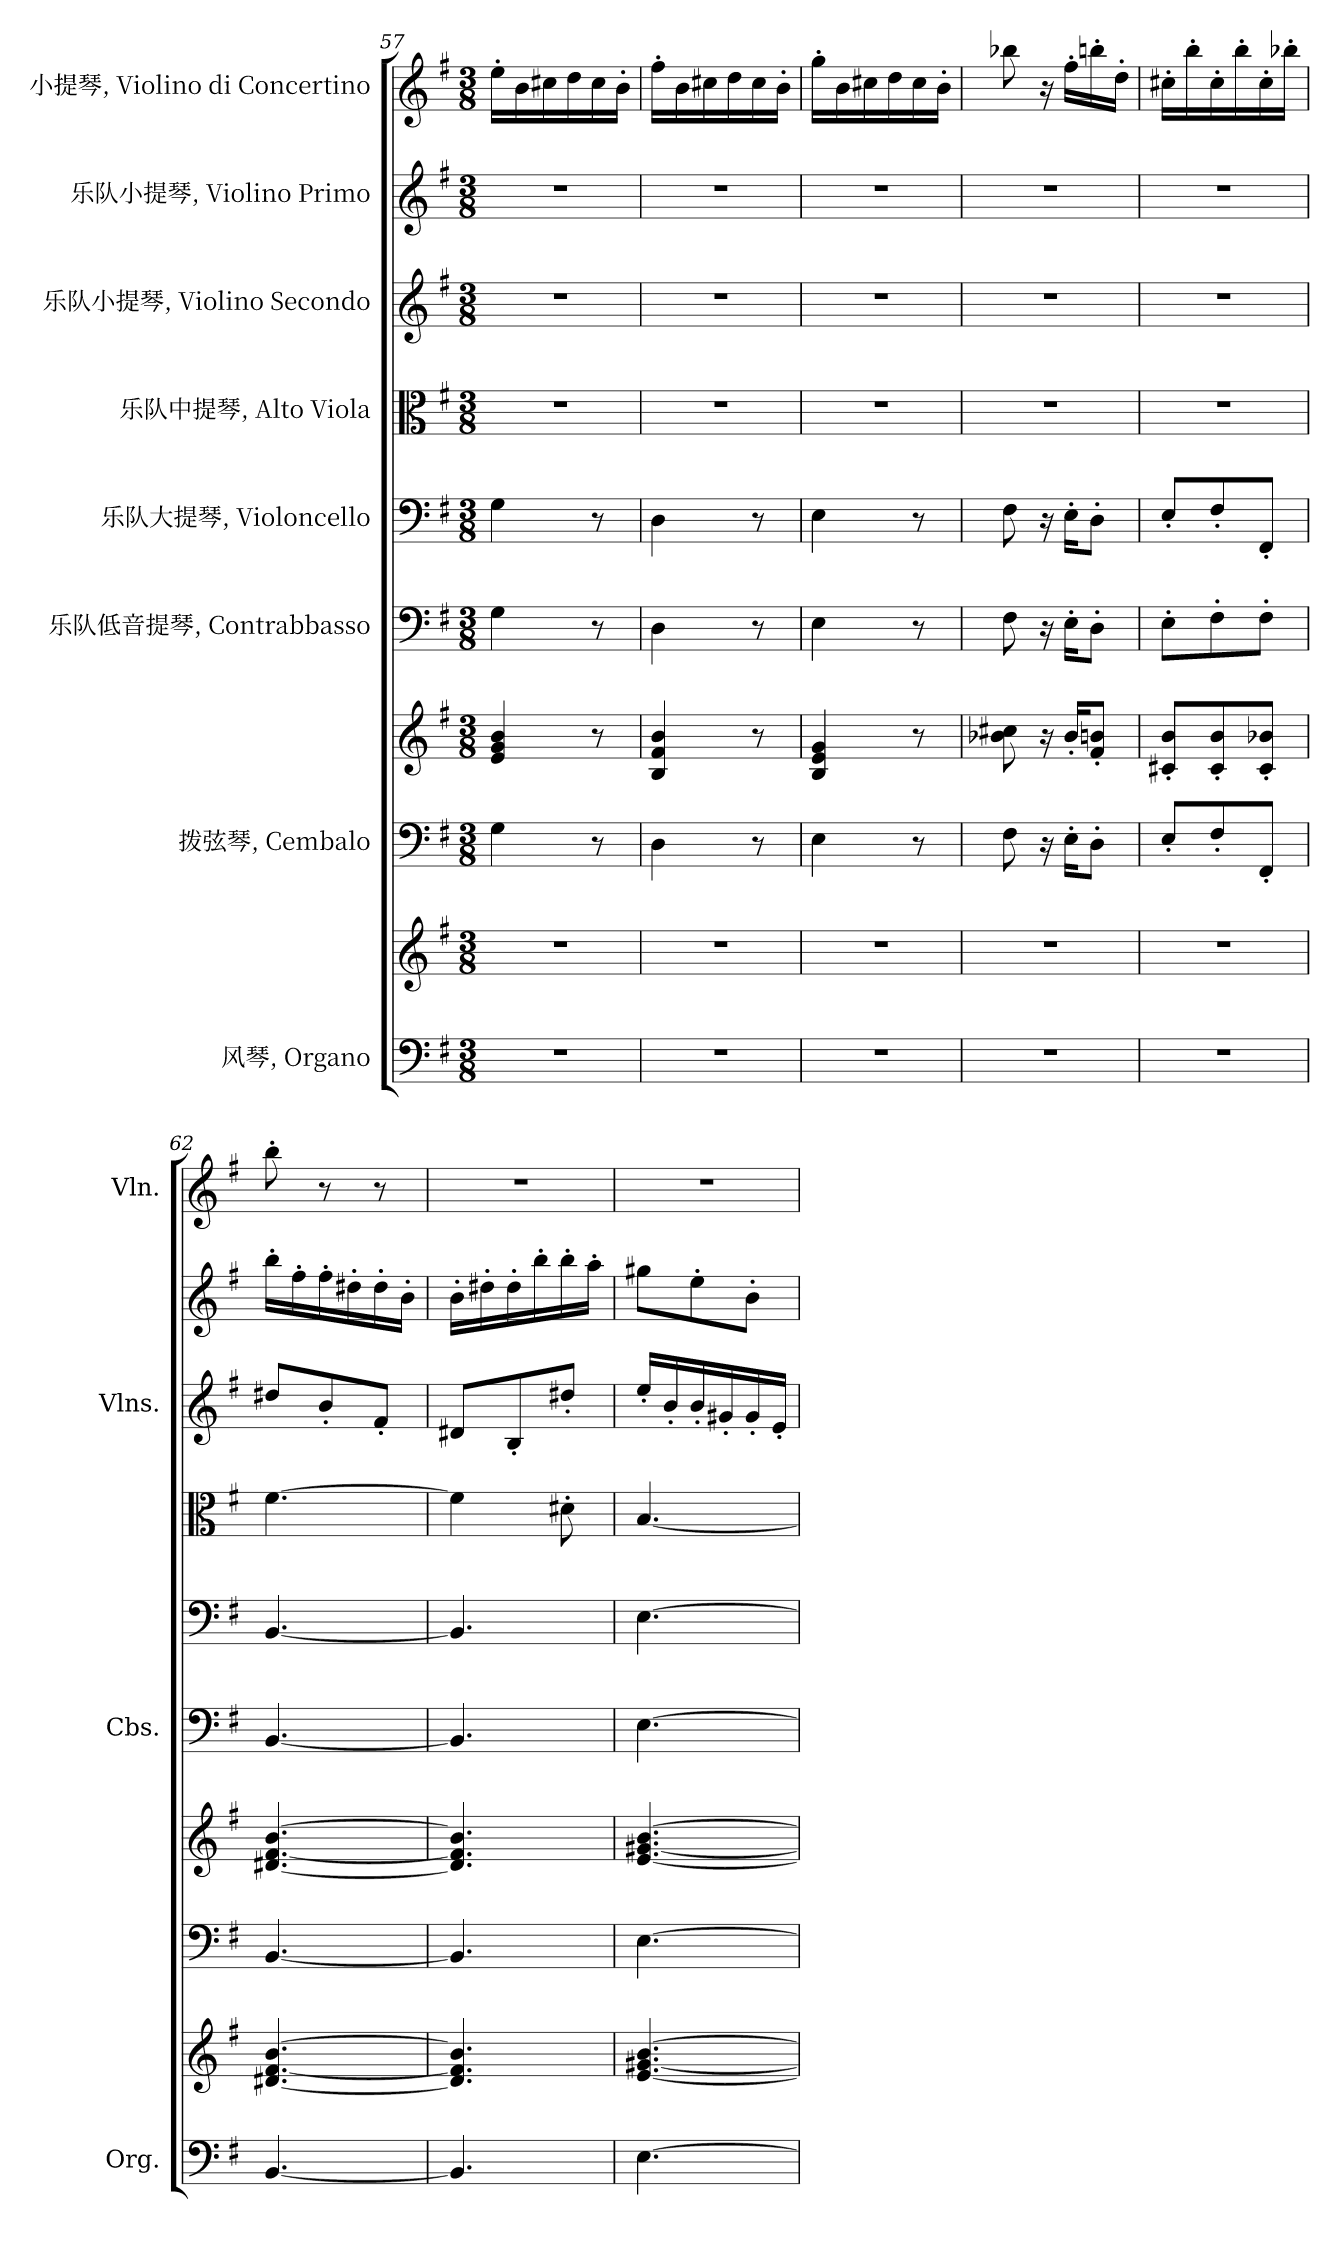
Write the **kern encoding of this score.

**kern	**kern	**kern	**kern	**kern	**kern	**kern	**kern	**kern	**kern
*part8	*part8	*part7	*part7	*part6	*part5	*part4	*part3	*part2	*part1
*staff10	*staff9	*staff8	*staff7	*staff6	*staff5	*staff4	*staff3	*staff2	*staff1
*I"风琴, Organo	*	*I"拨弦琴, Cembalo	*	*I"乐队低音提琴, Contrabbasso	*I"乐队大提琴, Violoncello	*I"乐队中提琴, Alto Viola	*I"乐队小提琴, Violino Secondo	*I"乐队小提琴, Violino Primo	*I"小提琴, Violino di Concertino
*I'Org.	*	*	*	*I'Cbs.	*	*	*I'Vlns.	*	*I'Vln.
*clefF4	*clefG2	*clefF4	*clefG2	*clefF4	*clefF4	*clefC3	*clefG2	*clefG2	*clefG2
*	*	*	*	*ITrd7c12	*	*	*	*	*
*k[f#]	*k[f#]	*k[f#]	*k[f#]	*k[f#]	*k[f#]	*k[f#]	*k[f#]	*k[f#]	*k[f#]
*M3/8	*M3/8	*M3/8	*M3/8	*M3/8	*M3/8	*M3/8	*M3/8	*M3/8	*M3/8
=57	=57	=57	=57	=57	=57	=57	=57	=57	=57
4.r	4.r	4G\	4e/ 4g/ 4b/	4GG\	4G\	4.r	4.r	4.r	16ee'\LL
.	.	.	.	.	.	.	.	.	16b\
.	.	.	.	.	.	.	.	.	16cc#X\
.	.	.	.	.	.	.	.	.	16dd\
.	.	8r	8r	8r	8r	.	.	.	16cc#\
.	.	.	.	.	.	.	.	.	16b'\JJ
=58	=58	=58	=58	=58	=58	=58	=58	=58	=58
4.r	4.r	4D\	4B/ 4f#/ 4b/	4DD\	4D\	4.r	4.r	4.r	16ff#'\LL
.	.	.	.	.	.	.	.	.	16b\
.	.	.	.	.	.	.	.	.	16cc#X\
.	.	.	.	.	.	.	.	.	16dd\
.	.	8r	8r	8r	8r	.	.	.	16cc#\
.	.	.	.	.	.	.	.	.	16b'\JJ
=59	=59	=59	=59	=59	=59	=59	=59	=59	=59
4.r	4.r	4E\	4B/ 4e/ 4g/	4EE\	4E\	4.r	4.r	4.r	16gg'\LL
.	.	.	.	.	.	.	.	.	16b\
*	*	*	*	*	*	*	*	*	*MM113
.	.	.	.	.	.	.	.	.	16cc#X\
*	*	*	*	*	*	*	*	*	*MM112
.	.	.	.	.	.	.	.	.	16dd\
*	*	*	*	*	*	*	*	*	*MM111
.	.	8r	8r	8r	8r	.	.	.	16cc#\
*	*	*	*	*	*	*	*	*	*MM98
.	.	.	.	.	.	.	.	.	16b'\JJ
=60	=60	=60	=60	=60	=60	=60	=60	=60	=60
4.r	4.r	8F#\	8b-X\ 8cc#X\	8FF#\	8F#\	4.r	4.r	4.r	8bb-X\
*	*	*	*	*	*	*	*	*	*MM114
.	.	16r	16r	16r	16r	.	.	.	16r
.	.	16E'\KL	16b-'/KL	16EE'\KL	16E'\KL	.	.	.	16ff#'\LL
.	.	8D'\J	8f#/' 8bn/'J	8DD'\J	8D'\J	.	.	.	16bbn'\
.	.	.	.	.	.	.	.	.	16dd'\JJ
!!LO:PB:g=z
=61	=61	=61	=61	=61	=61	=61	=61	=61	=61
4.r	4.r	8E'/L	8c#X/' 8b/'L	8EE'\L	8E'/L	4.r	4.r	4.r	16cc#X'\LL
.	.	.	.	.	.	.	.	.	16bb'\
.	.	8F#'/	8c#/' 8b/'	8FF#'\	8F#'/	.	.	.	16cc#'\
.	.	.	.	.	.	.	.	.	16bb'\
.	.	8FF#'/J	8c#/' 8b-X/'J	8FF#'\J	8FF#'/J	.	.	.	16cc#'\
.	.	.	.	.	.	.	.	.	16bb-X'\JJ
=62	=62	=62	=62	=62	=62	=62	=62	=62	=62
[4.BB/	[4.d#X/ [4.f#/ [4.b/	[4.BB/	[4.d#X/ [4.f#/ [4.b/	[4.BBB/	[4.BB/	[4.f#\	8dd#X/L	16bb'\LL	8bb'\
.	.	.	.	.	.	.	.	16ff#'\	.
.	.	.	.	.	.	.	8b'/	16ff#'\	8r
.	.	.	.	.	.	.	.	16dd#X'\	.
.	.	.	.	.	.	.	8f#'/J	16dd#'\	8r
.	.	.	.	.	.	.	.	16b'\JJ	.
=63	=63	=63	=63	=63	=63	=63	=63	=63	=63
4.BB/]	4.d#/] 4.f#/] 4.b/]	4.BB/]	4.d#/] 4.f#/] 4.b/]	4.BBB/]	4.BB/]	4f#\]	8d#X/L	16b'\LL	4.r
.	.	.	.	.	.	.	.	16dd#X'\	.
.	.	.	.	.	.	.	8B'/	16dd#'\	.
.	.	.	.	.	.	.	.	16bb'\	.
.	.	.	.	.	.	8d#X'\	8dd#X'/J	16bb'\	.
.	.	.	.	.	.	.	.	16aa'\JJ	.
=64	=64	=64	=64	=64	=64	=64	=64	=64	=64
[4.E\	[4.e/ [4.g#X/ [4.b/	[4.E\	[4.e/ [4.g#X/ [4.b/	[4.EE\	[4.E\	[4.B/	16ee'/LL	8gg#X\L	4.r
.	.	.	.	.	.	.	16b'/	.	.
.	.	.	.	.	.	.	16b'/	8ee'\	.
.	.	.	.	.	.	.	16g#X'/	.	.
.	.	.	.	.	.	.	16g#'/	8b'\J	.
.	.	.	.	.	.	.	16e'/JJ	.	.
=	=	=	=	=	=	=	=	=	=
*-	*-	*-	*-	*-	*-	*-	*-	*-	*-
